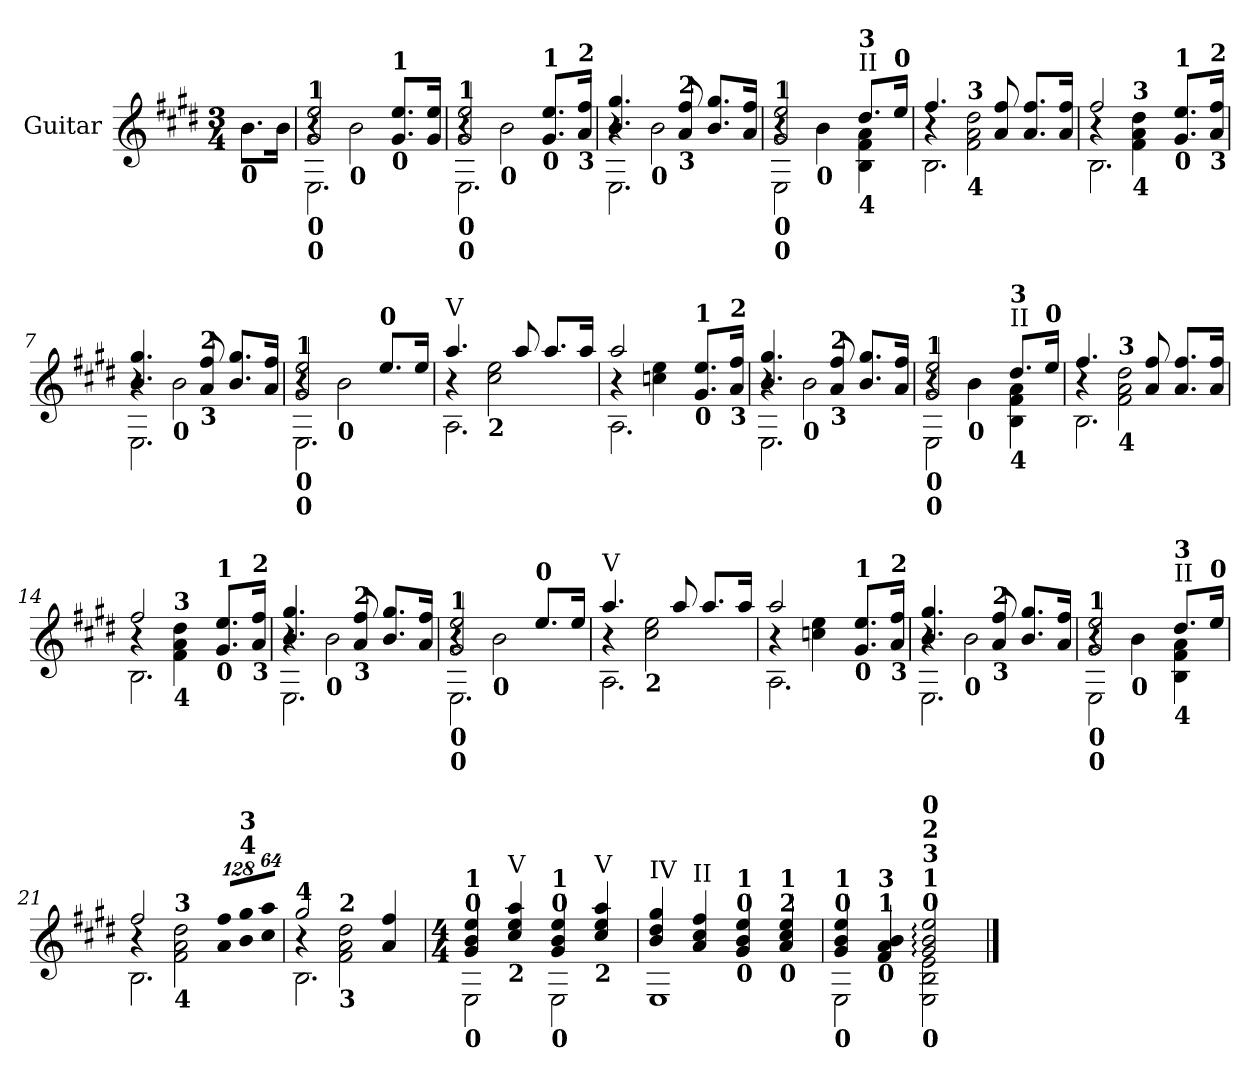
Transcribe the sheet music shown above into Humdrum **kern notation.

**kern
*part1
*staff1
*I"Guitar
!!LO:PB:g=z
*clefG2
*ITrd7c12
*k[f#c#g#d#]
*E:
*M3/4
*MM120
=
!LO:TX:b:B:t=0
8.Bi\L
16Bi\Jk
=1
*^
*	*^
!LO:TX:b:B:t=0	!	!
!LO:TX:B:t=1	!	!
!LO:TX:b:B:t=0	!	!
2G#i/ 2ei	2.EEi\	4r
!	!	!LO:TX:b:B:t=0
.	.	2Bi\
!LO:TX:b:B:t=0	!	!
!LO:TX:B:t=1	!	!
8.G#i/ 8.eiL	.	.
16G#i/ 16eiJk	.	.
=2	=2	=2
!LO:TX:b:B:t=0	!	!
!LO:TX:B:t=1	!	!
!LO:TX:b:B:t=0	!	!
2G#i/ 2ei	2.EEi\	4r
!	!	!LO:TX:b:B:t=0
.	.	2Bi\
!LO:TX:b:B:t=0	!	!
!LO:TX:B:t=1	!	!
8.G#i/ 8.eiL	.	.
!LO:TX:b:B:t=3	!	!
!LO:TX:B:t=2	!	!
16Ai/ 16f#iJk	.	.
=3	=3	=3
4.Bi/ 4.g#i	2.EEi\	4r
!	!	!LO:TX:b:B:t=0
.	.	2Bi\
!LO:TX:b:B:t=3	!	!
!LO:TX:B:t=2	!	!
8Ai/ 8f#i	.	.
8.Bi/ 8.g#iL	.	.
16Ai/ 16f#iJk	.	.
=4	=4	=4
!LO:TX:b:B:t=0	!	!
!LO:TX:B:t=1	!	!
!LO:TX:b:B:t=0	!	!
2G#i/ 2ei	2EEi\	4r
!	!	!LO:TX:b:B:t=0
.	.	4Bi\
!LO:TX:a:t=II	!	!
!LO:TX:b:B:t=4	!	!
!LO:TX:B:t=3	!	!
8.d#i/L	4BBi\ 4F#i 4Ai	4ryy
!LO:TX:a:B:t=0	!	!
16ei/Jk	.	.
!!LO:LB:g=z	!!	!!
=5	=5	=5
4.f#i/	2.BBi\	4r
!	!	!LO:TX:b:B:t=4
!	!	!LO:TX:B:t=3
.	.	2F#i\ 2Ai 2d#i
8Ai/ 8f#i	.	.
8.Ai/ 8.f#iL	.	.
16Ai/ 16f#iJk	.	.
=6	=6	=6
2f#i/	2.BBi\	4r
!	!	!LO:TX:b:B:t=4
!	!	!LO:TX:B:t=3
.	.	4F#i\ 4Ai 4d#i
!LO:TX:b:B:t=0	!	!
!LO:TX:B:t=1	!	!
8.G#i/ 8.eiL	.	4ryy
!LO:TX:b:B:t=3	!	!
!LO:TX:B:t=2	!	!
16Ai/ 16f#iJk	.	.
=7	=7	=7
4.Bi/ 4.g#i	2.EEi\	4r
!	!	!LO:TX:b:B:t=0
.	.	2Bi\
!LO:TX:b:B:t=3	!	!
!LO:TX:B:t=2	!	!
8Ai/ 8f#i	.	.
8.Bi/ 8.g#iL	.	.
16Ai/ 16f#iJk	.	.
=8	=8	=8
!LO:TX:b:B:t=0	!	!
!LO:TX:B:t=1	!	!
!LO:TX:b:B:t=0	!	!
2G#i/ 2ei	2.EEi\	4r
!	!	!LO:TX:b:B:t=0
.	.	2Bi\
!LO:TX:a:B:t=0	!	!
8.ei/L	.	.
16ei/Jk	.	.
!!LO:LB:g=z	!!	!!
=9	=9	=9
!LO:TX:a:t=V	!	!
4.ai/	2.AAi\	4r
!	!	!LO:TX:b:B:t=2
.	.	2c#i\ 2ei
8ai/	.	.
8.ai/L	.	.
16ai/Jk	.	.
=10	=10	=10
2ai/	2.AAi\	4r
.	.	4cni\ 4ei
!LO:TX:b:B:t=0	!	!
!LO:TX:B:t=1	!	!
8.G#i/ 8.eiL	.	4ryy
!LO:TX:b:B:t=3	!	!
!LO:TX:B:t=2	!	!
16Ai/ 16f#iJk	.	.
=11	=11	=11
4.Bi/ 4.g#i	2.EEi\	4r
!	!	!LO:TX:b:B:t=0
.	.	2Bi\
!LO:TX:b:B:t=3	!	!
!LO:TX:B:t=2	!	!
8Ai/ 8f#i	.	.
8.Bi/ 8.g#iL	.	.
16Ai/ 16f#iJk	.	.
=12	=12	=12
!LO:TX:b:B:t=0	!	!
!LO:TX:B:t=1	!	!
!LO:TX:b:B:t=0	!	!
2G#i/ 2ei	2EEi\	4r
!	!	!LO:TX:b:B:t=0
.	.	4Bi\
!LO:TX:a:t=II	!	!
!LO:TX:b:B:t=4	!	!
!LO:TX:B:t=3	!	!
8.d#i/L	4BBi\ 4F#i 4Ai	4ryy
!LO:TX:a:B:t=0	!	!
16ei/Jk	.	.
!!LO:LB:g=z	!!	!!
=13	=13	=13
4.f#i/	2.BBi\	4r
!	!	!LO:TX:b:B:t=4
!	!	!LO:TX:B:t=3
.	.	2F#i\ 2Ai 2d#i
8Ai/ 8f#i	.	.
8.Ai/ 8.f#iL	.	.
16Ai/ 16f#iJk	.	.
=14	=14	=14
2f#i/	2.BBi\	4r
!	!	!LO:TX:b:B:t=4
!	!	!LO:TX:B:t=3
.	.	4F#i\ 4Ai 4d#i
!LO:TX:b:B:t=0	!	!
!LO:TX:B:t=1	!	!
8.G#i/ 8.eiL	.	4ryy
!LO:TX:b:B:t=3	!	!
!LO:TX:B:t=2	!	!
16Ai/ 16f#iJk	.	.
=15	=15	=15
4.Bi/ 4.g#i	2.EEi\	4r
!	!	!LO:TX:b:B:t=0
.	.	2Bi\
!LO:TX:b:B:t=3	!	!
!LO:TX:B:t=2	!	!
8Ai/ 8f#i	.	.
8.Bi/ 8.g#iL	.	.
16Ai/ 16f#iJk	.	.
=16	=16	=16
!LO:TX:b:B:t=0	!	!
!LO:TX:B:t=1	!	!
!LO:TX:b:B:t=0	!	!
2G#i/ 2ei	2.EEi\	4r
!	!	!LO:TX:b:B:t=0
.	.	2Bi\
!LO:TX:a:B:t=0	!	!
8.ei/L	.	.
16ei/Jk	.	.
!!LO:LB:g=z	!!	!!
=17	=17	=17
!LO:TX:a:t=V	!	!
4.ai/	2.AAi\	4r
!	!	!LO:TX:b:B:t=2
.	.	2c#i\ 2ei
8ai/	.	.
8.ai/L	.	.
16ai/Jk	.	.
=18	=18	=18
2ai/	2.AAi\	4r
.	.	4cni\ 4ei
!LO:TX:b:B:t=0	!	!
!LO:TX:B:t=1	!	!
8.G#i/ 8.eiL	.	4ryy
!LO:TX:b:B:t=3	!	!
!LO:TX:B:t=2	!	!
16Ai/ 16f#iJk	.	.
=19	=19	=19
4.Bi/ 4.g#i	2.EEi\	4r
!	!	!LO:TX:b:B:t=0
.	.	2Bi\
!LO:TX:b:B:t=3	!	!
!LO:TX:B:t=2	!	!
8Ai/ 8f#i	.	.
8.Bi/ 8.g#iL	.	.
16Ai/ 16f#iJk	.	.
=20	=20	=20
!LO:TX:b:B:t=0	!	!
!LO:TX:B:t=1	!	!
!LO:TX:b:B:t=0	!	!
2G#i/ 2ei	2EEi\	4r
!	!	!LO:TX:b:B:t=0
.	.	4Bi\
!LO:TX:a:t=II	!	!
!LO:TX:b:B:t=4	!	!
!LO:TX:B:t=3	!	!
8.d#i/L	4BBi\ 4F#i 4Ai	4ryy
!LO:TX:a:B:t=0	!	!
16ei/Jk	.	.
=21	=21	=21
2f#i/	2.BBi\	4r
!	!	!LO:TX:b:B:t=4
!	!	!LO:TX:B:t=3
.	.	2F#i\ 2Ai 2d#i
*Xbrackettup	*	*
!LO:N:vis=8	!	!
1024%85Ai/ 1024%85f#iL	.	.
!LO:TX:B:t=4	!	!
!LO:TX:B:t=3	!	!
!LO:N:vis=8	!	!
1024%85Bi/ 1024%85g#i	.	.
!LO:N:vis=8	!	!
512%43c#i/ 512%43aiJ	.	.
!!LO:LB:g=z	!!	!!
=22	=22	=22
!LO:TX:a:B:t=4	!	!
2g#i/	2.BBi\	4r
!	!	!LO:TX:b:B:t=3
!	!	!LO:TX:B:t=2
.	.	2F#i\ 2Ai 2d#i
4Ai/ 4f#i	.	.
*v	*v	*v
=23
*M4/4
*^
!LO:TX:b:B:t=0	!
!LO:TX:B:t=0	!
!LO:TX:B:t=1	!
4G#i/ 4Bi 4ei	2EEi\
!LO:TX:a:t=V	!
!LO:TX:b:B:t=2	!
4c#i/ 4ei 4ai	.
!LO:TX:b:B:t=0	!
!LO:TX:B:t=0	!
!LO:TX:B:t=1	!
4G#i/ 4Bi 4ei	2EEi\
!LO:TX:a:t=V	!
!LO:TX:b:B:t=2	!
4c#i/ 4ei 4ai	.
=24	=24
!LO:TX:a:t=IV	!
4Bi/ 4d#i 4g#i	1EEi
!LO:TX:a:t=II	!
4Ai/ 4c#i 4f#i	.
!LO:TX:b:B:t=0	!
!LO:TX:B:t=0	!
!LO:TX:B:t=1	!
4G#i/ 4Bi 4ei	.
!LO:TX:b:B:t=0	!
!LO:TX:B:t=2	!
!LO:TX:B:t=1	!
4Ai/ 4c#i 4ei	.
=25	=25
!LO:TX:b:B:t=0	!
!LO:TX:B:t=0	!
!LO:TX:B:t=1	!
4G#i/ 4Bi 4ei	2EEi\
!LO:TX:b:B:t=0	!
!LO:TX:B:t=1	!
!LO:TX:B:t=3	!
4F#i/ 4Ai 4Bi	.
!LO:TX:b:B:t=0	!
!LO:TX:B:t=0	!
!LO:TX:B:t=1	!
!LO:TX:B:t=3	!
!LO:TX:B:t=2	!
!LO:TX:B:t=0	!
2G#i/: 2Bi: 2ei:	2EEi\ 2BBi 2Ei
*v	*v
==
*-
